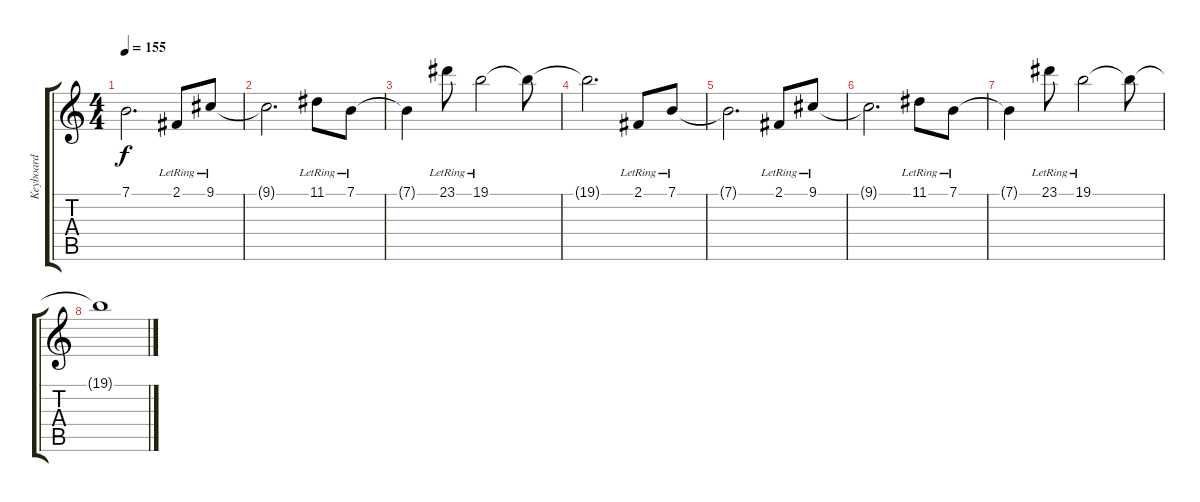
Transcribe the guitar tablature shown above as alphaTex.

\track ("Keyboard" "Keyboard") {instrument electricpiano1}
\staff {score tabs}
\tuning (E4 B3 G3 D3 A2 E2) {hide}
\ts (4 4)
\tempo 155
\clef g2
\ks c
7.1{t}.2{d dy f} 2.1{lr}.8 9.1{lr}.8 |
9.1{t}.2{d} 11.1{lr}.8 7.1{lr}.8 |
7.1{t}.4 23.1{lr}.8 19.1{lr}.2 19.1{t}.8 |
19.1{t}.2{d} 2.1{lr}.8 7.1{lr}.8 |
7.1{t}.2{d} 2.1{lr}.8 9.1{lr}.8 |
9.1{t}.2{d} 11.1{lr}.8 7.1{lr}.8 |
7.1{t}.4 23.1{lr}.8 19.1{lr}.2 19.1{t}.8 |
19.1{t}.1
